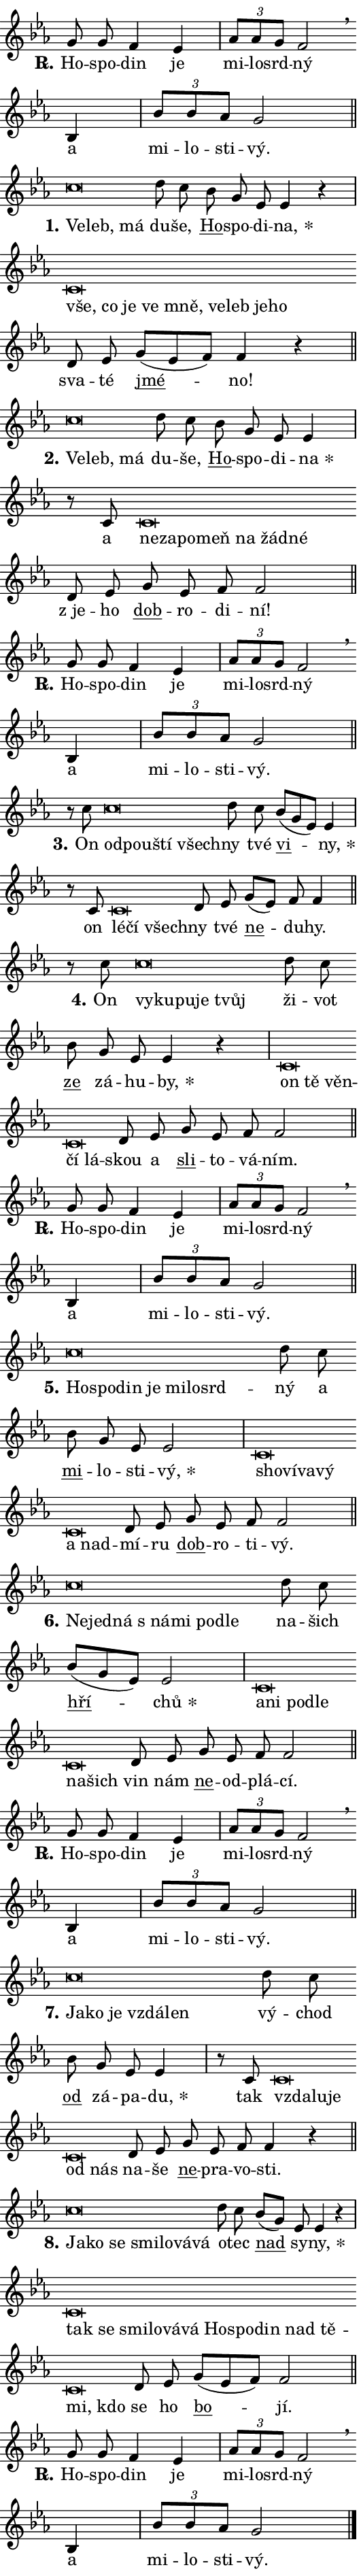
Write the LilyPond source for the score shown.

\version "2.24.0"
\header { tagline = "" }
\paper {
  indent = 0\cm
  top-margin = 0\cm
  right-margin = 0.13\cm % to fit lyric hyphens
  bottom-margin = 0\cm
  left-margin = 0\cm
  paper-width = 9\cm
  page-breaking = #ly:one-page-breaking
  system-system-spacing.basic-distance = #11
  score-system-spacing.basic-distance = #11
  ragged-last = ##f
}


%% Author: Thomas Morley
%% https://lists.gnu.org/archive/html/lilypond-user/2020-05/msg00002.html
#(define (line-position grob)
"Returns position of @var[grob} in current system:
   @code{'start}, if at first time-step
   @code{'end}, if at last time-step
   @code{'middle} otherwise
"
  (let* ((col (ly:item-get-column grob))
         (ln (ly:grob-object col 'left-neighbor))
         (rn (ly:grob-object col 'right-neighbor))
         (col-to-check-left (if (ly:grob? ln) ln col))
         (col-to-check-right (if (ly:grob? rn) rn col))
         (break-dir-left
           (and
             (ly:grob-property col-to-check-left 'non-musical #f)
             (ly:item-break-dir col-to-check-left)))
         (break-dir-right
           (and
             (ly:grob-property col-to-check-right 'non-musical #f)
             (ly:item-break-dir col-to-check-right))))
        (cond ((eqv? 1 break-dir-left) 'start)
              ((eqv? -1 break-dir-right) 'end)
              (else 'middle))))

#(define (tranparent-at-line-position vctor)
  (lambda (grob)
  "Relying on @code{line-position} select the relevant enry from @var{vctor}.
Used to determine transparency,"
    (case (line-position grob)
      ((end) (not (vector-ref vctor 0)))
      ((middle) (not (vector-ref vctor 1)))
      ((start) (not (vector-ref vctor 2))))))

noteHeadBreakVisibility =
#(define-music-function (break-visibility)(vector?)
"Makes @code{NoteHead}s transparent relying on @var{break-visibility}"
#{
  \override NoteHead.transparent =
    #(tranparent-at-line-position break-visibility)
#})

#(define delete-ledgers-for-transparent-note-heads
  (lambda (grob)
    "Reads whether a @code{NoteHead} is transparent.
If so this @code{NoteHead} is removed from @code{'note-heads} from
@var{grob}, which is supposed to be @code{LedgerLineSpanner}.
As a result ledgers are not printed for this @code{NoteHead}"
    (let* ((nhds-array (ly:grob-object grob 'note-heads))
           (nhds-list
             (if (ly:grob-array? nhds-array)
                 (ly:grob-array->list nhds-array)
                 '()))
           ;; Relies on the transparent-property being done before
           ;; Staff.LedgerLineSpanner.after-line-breaking is executed.
           ;; This is fragile ...
           (to-keep
             (remove
               (lambda (nhd)
                 (ly:grob-property nhd 'transparent #f))
               nhds-list)))
      ;; TODO find a better method to iterate over grob-arrays, similiar
      ;; to filter/remove etc for lists
      ;; For now rebuilt from scratch
      (set! (ly:grob-object grob 'note-heads)  '())
      (for-each
        (lambda (nhd)
          (ly:pointer-group-interface::add-grob grob 'note-heads nhd))
        to-keep))))

squashNotes = {
  \override NoteHead.X-extent = #'(-0.2 . 0.2)
  \override NoteHead.Y-extent = #'(-0.75 . 0)
  \override NoteHead.stencil =
    #(lambda (grob)
       (let ((pos (ly:grob-property grob 'staff-position)))
         (begin
           (if (< pos -7) (display "ERROR: Lower brevis then expected\n") (display ""))
           (if (<= pos -6) ly:text-interface::print ly:note-head::print))))
}
unSquashNotes = {
  \revert NoteHead.X-extent
  \revert NoteHead.Y-extent
  \revert NoteHead.stencil
}

hideNotes = \noteHeadBreakVisibility #begin-of-line-visible
unHideNotes = \noteHeadBreakVisibility #all-visible

% work-around for resetting accidentals
% https://lilypond.org/doc/v2.23/Documentation/notation/displaying-rhythms#unmetered-music
cadenzaMeasure = {
  \cadenzaOff
  \partial 1024 s1024
  \cadenzaOn
}

#(define-markup-command (accent layout props text) (markup?)
  "Underline accented syllable"
  (interpret-markup layout props
    #{\markup \override #'(offset . 4.3) \underline { #text }#}))

responsum = \markup \concat {
  "R" \hspace #-1.05 \path #0.1 #'((moveto 0 0.07) (lineto 0.9 0.8)) \hspace #0.05 "."
}

spaceSize = #0.6828661417322834 % exact space size for TeX Gyre Schola

\layout {
  \context {
    \Staff
    \remove "Time_signature_engraver"
    \override LedgerLineSpanner.after-line-breaking = #delete-ledgers-for-transparent-note-heads
  }
  \context {
    \Lyrics {
      \override LyricSpace.minimum-distance = \spaceSize
      \override LyricText.font-name = #"TeX Gyre Schola"
      \override LyricText.font-size = 1
      \override StanzaNumber.font-name = #"TeX Gyre Schola Bold"
      \override StanzaNumber.font-size = 1
    }
  }
  \context {
    \Score 
    \override NoteHead.text =
      #(lambda (grob) 
        (let ((pos (ly:grob-property grob 'staff-position)))
          #{\markup {
            \combine
              \halign #-0.55 \raise #(if (= pos -6) 0 0.5) \override #'(thickness . 2) \draw-line #'(3.2 . 0)
              \musicglyph "noteheads.sM1"
          }#}))
  }
}

% magnetic-lyrics.ily
%
%   written by
%     Jean Abou Samra <jean@abou-samra.fr>
%     Werner Lemberg <wl@gnu.org>
%
%   adapted by
%     Jiri Hon <jiri.hon@gmail.com>
%
% Version 2022-Apr-15

% https://www.mail-archive.com/lilypond-user@gnu.org/msg149350.html

#(define (Left_hyphen_pointer_engraver context)
   "Collect syllable-hyphen-syllable occurrences in lyrics and store
them in properties.  This engraver only looks to the left.  For
example, if the lyrics input is @code{foo -- bar}, it does the
following.

@itemize @bullet
@item
Set the @code{text} property of the @code{LyricHyphen} grob between
@q{foo} and @q{bar} to @code{foo}.

@item
Set the @code{left-hyphen} property of the @code{LyricText} grob with
text @q{foo} to the @code{LyricHyphen} grob between @q{foo} and
@q{bar}.
@end itemize

Use this auxiliary engraver in combination with the
@code{lyric-@/text::@/apply-@/magnetic-@/offset!} hook."
   (let ((hyphen #f)
         (text #f))
     (make-engraver
      (acknowledgers
       ((lyric-syllable-interface engraver grob source-engraver)
        (set! text grob)))
      (end-acknowledgers
       ((lyric-hyphen-interface engraver grob source-engraver)
        ;(when (not (grob::has-interface grob 'lyric-space-interface))
          (set! hyphen grob)));)
      ((stop-translation-timestep engraver)
       (when (and text hyphen)
         (ly:grob-set-object! text 'left-hyphen hyphen))
       (set! text #f)
       (set! hyphen #f)))))

#(define (lyric-text::apply-magnetic-offset! grob)
   "If the space between two syllables is less than the value in
property @code{LyricText@/.details@/.squash-threshold}, move the right
syllable to the left so that it gets concatenated with the left
syllable.

Use this function as a hook for
@code{LyricText@/.after-@/line-@/breaking} if the
@code{Left_@/hyphen_@/pointer_@/engraver} is active."
   (let ((hyphen (ly:grob-object grob 'left-hyphen #f)))
     (when hyphen
       (let ((left-text (ly:spanner-bound hyphen LEFT)))
         (when (grob::has-interface left-text 'lyric-syllable-interface)
           (let* ((common (ly:grob-common-refpoint grob left-text X))
                  (this-x-ext (ly:grob-extent grob common X))
                  (left-x-ext
                   (begin
                     ;; Trigger magnetism for left-text.
                     (ly:grob-property left-text 'after-line-breaking)
                     (ly:grob-extent left-text common X)))
                  ;; `delta` is the gap width between two syllables.
                  (delta (- (interval-start this-x-ext)
                            (interval-end left-x-ext)))
                  (details (ly:grob-property grob 'details))
                  (threshold (assoc-get 'squash-threshold details 0.2)))
             (when (< delta threshold)
               (let* (;; We have to manipulate the input text so that
                      ;; ligatures crossing syllable boundaries are not
                      ;; disabled.  For languages based on the Latin
                      ;; script this is essentially a beautification.
                      ;; However, for non-Western scripts it can be a
                      ;; necessity.
                      (lt (ly:grob-property left-text 'text))
                      (rt (ly:grob-property grob 'text))
                      (is-space (grob::has-interface hyphen 'lyric-space-interface))
                      (space (if is-space " " ""))
                      (extra-delta (if is-space spaceSize 0))
                      ;; Append new syllable.
                      (ltrt-space (if (and (string? lt) (string? rt))
                                (string-append lt space rt)
                                (make-concat-markup (list lt space rt))))
                      ;; Right-align `ltrt` to the right side.
                      (ltrt-space-markup (grob-interpret-markup
                               grob
                               (make-translate-markup
                                (cons (interval-length this-x-ext) 0)
                                (make-right-align-markup ltrt-space)))))
                 (begin
                   ;; Don't print `left-text`.
                   (ly:grob-set-property! left-text 'stencil #f)
                   ;; Set text and stencil (which holds all collected
                   ;; syllables so far) and shift it to the left.
                   (ly:grob-set-property! grob 'text ltrt-space)
                   (ly:grob-set-property! grob 'stencil ltrt-space-markup)
                   (ly:grob-translate-axis! grob (- (- delta extra-delta)) X))))))))))


#(define (lyric-hyphen::displace-bounds-first grob)
   ;; Make very sure this callback isn't triggered too early.
   (let ((left (ly:spanner-bound grob LEFT))
         (right (ly:spanner-bound grob RIGHT)))
     (ly:grob-property left 'after-line-breaking)
     (ly:grob-property right 'after-line-breaking)
     (ly:lyric-hyphen::print grob)))

squashThreshold = #0.4

\layout {
  \context {
    \Lyrics
    \consists #Left_hyphen_pointer_engraver
    \override LyricText.after-line-breaking =
      #lyric-text::apply-magnetic-offset!
    \override LyricHyphen.stencil = #lyric-hyphen::displace-bounds-first
    \override LyricText.details.squash-threshold = \squashThreshold
    \override LyricHyphen.minimum-distance = 0
    \override LyricHyphen.minimum-length = \squashThreshold
  }
}

squashText = \override LyricText.details.squash-threshold = 9999
unSquashText = \override LyricText.details.squash-threshold = \squashThreshold

leftText = \override LyricText.self-alignment-X = #LEFT
unLeftText = \revert LyricText.self-alignment-X

starOffset = #(lambda (grob) 
                (let ((x_offset (ly:self-alignment-interface::aligned-on-x-parent grob)))
                  (if (= x_offset 0) 0 (+ x_offset 1.2))))

star = #(define-music-function (syllable)(string?)
"Append star separator at the end of a syllable"
#{
  \once \override LyricText.X-offset = #starOffset
  \lyricmode { \markup {
    #syllable
    \override #'((font-name . "TeX Gyre Schola Bold")) \hspace #0.2 \lower #0.65 \larger "*"
  } }
#})

starAccent = #(define-music-function (syllable)(string?)
"Append star separator at the end of a syllable and make accent"
#{
  \once \override LyricText.X-offset = #starOffset
  \lyricmode { \markup {
    \accent #syllable
    \override #'((font-name . "TeX Gyre Schola Bold")) \hspace #0.2 \lower #0.65 \larger "*"
  } }
#})

breath = #(define-music-function (syllable)(string?)
"Append breathing indicator at the end of a syllable"
#{
  \lyricmode { \markup { #syllable "+" } }
#})

optionalBreath = #(define-music-function (syllable)(string?)
"Append optional breathing indicator at the end of a syllable"
#{
  \lyricmode { \markup { #syllable "(+)" } }
#})


\score {
    <<
        \new Voice = "melody" { \cadenzaOn \key es \major \relative { g'8 g f4 es \cadenzaMeasure \bar "|" \tuplet 3/2 { as8[ as g] } f2 \breathe \bar "" bes,4 \cadenzaMeasure \bar "|" \tuplet 3/2 { bes'8[ bes as] } g2 \cadenzaMeasure \bar "||" \break } }
        \new Lyrics \lyricsto "melody" { \lyricmode { \set stanza = \responsum
Ho -- spo -- din je mi -- lo -- srd -- ný a mi -- lo -- sti -- vý. } }
    >>
    \layout {}
}

\score {
    <<
        \new Voice = "melody" { \cadenzaOn \key es \major \relative { \squashNotes c''\breve*1/16 \hideNotes \breve*1/16 \breve*1/16 \bar "" \unHideNotes \unSquashNotes d8 c \bar "" bes g es es4 r \cadenzaMeasure \bar "|" \squashNotes c\breve*1/16 \hideNotes \breve*1/16 \bar "" \breve*1/16 \bar "" \breve*1/16 \bar "" \breve*1/16 \bar "" \breve*1/16 \bar "" \breve*1/16 \bar "" \breve*1/16 \breve*1/16 \bar "" \unHideNotes \unSquashNotes d8 es \bar "" g[( es f)] f4 r \cadenzaMeasure \bar "||" \break } }
        \new Lyrics \lyricsto "melody" { \lyricmode { \set stanza = "1."
\leftText Ve -- \squashText leb, má \unLeftText \unSquashText du -- še, \markup \accent Ho -- spo -- di -- \star na, \leftText vše, \squashText co je ve mně, ve -- leb je -- ho \unLeftText \unSquashText sva -- té \markup \accent jmé -- no! } }
    >>
    \layout {}
}

\score {
    <<
        \new Voice = "melody" { \cadenzaOn \key es \major \relative { \squashNotes c''\breve*1/16 \hideNotes \breve*1/16 \breve*1/16 \bar "" \unHideNotes \unSquashNotes d8 c \bar "" bes g es es4 \cadenzaMeasure \bar "|" r8 c \squashNotes c\breve*1/16 \hideNotes \breve*1/16 \bar "" \breve*1/16 \bar "" \breve*1/16 \bar "" \breve*1/16 \bar "" \breve*1/16 \breve*1/16 \bar "" \unHideNotes \unSquashNotes d8 es \bar "" g es f f2 \cadenzaMeasure \bar "||" \break } }
        \new Lyrics \lyricsto "melody" { \lyricmode { \set stanza = "2."
\leftText Ve -- \squashText leb, má \unLeftText \unSquashText du -- še, \markup \accent Ho -- spo -- di -- \star na a \leftText ne -- \squashText za -- po -- meň na žád -- né \unLeftText \unSquashText "z je" -- ho \markup \accent dob -- ro -- di -- ní! } }
    >>
    \layout {}
}

\score {
    <<
        \new Voice = "melody" { \cadenzaOn \key es \major \relative { g'8 g f4 es \cadenzaMeasure \bar "|" \tuplet 3/2 { as8[ as g] } f2 \breathe \bar "" bes,4 \cadenzaMeasure \bar "|" \tuplet 3/2 { bes'8[ bes as] } g2 \cadenzaMeasure \bar "||" \break } }
        \new Lyrics \lyricsto "melody" { \lyricmode { \set stanza = \responsum
Ho -- spo -- din je mi -- lo -- srd -- ný a mi -- lo -- sti -- vý. } }
    >>
    \layout {}
}

\score {
    <<
        \new Voice = "melody" { \cadenzaOn \key es \major \relative { r8 c''8 \squashNotes c\breve*1/16 \hideNotes \breve*1/16 \bar "" \breve*1/16 \breve*1/16 \bar "" \unHideNotes \unSquashNotes d8 c \bar "" bes[( g es)] es4 \cadenzaMeasure \bar "|" r8 c \squashNotes c\breve*1/16 \hideNotes \breve*1/16 \breve*1/16 \bar "" \unHideNotes \unSquashNotes d8 es \bar "" g[( es)] f f4 \cadenzaMeasure \bar "||" \break } }
        \new Lyrics \lyricsto "melody" { \lyricmode { \set stanza = "3."
On \leftText od -- \squashText pou -- ští všech -- \unLeftText \unSquashText ny tvé \markup \accent vi -- \star ny, on \leftText lé -- \squashText čí všech -- \unLeftText \unSquashText ny tvé \markup \accent ne -- du -- hy. } }
    >>
    \layout {}
}

\score {
    <<
        \new Voice = "melody" { \cadenzaOn \key es \major \relative { r8 c''8 \squashNotes c\breve*1/16 \hideNotes \breve*1/16 \bar "" \breve*1/16 \bar "" \breve*1/16 \breve*1/16 \bar "" \unHideNotes \unSquashNotes d8 c \bar "" bes g es es4 r \cadenzaMeasure \bar "|" \squashNotes c\breve*1/16 \hideNotes \breve*1/16 \bar "" \breve*1/16 \bar "" \breve*1/16 \breve*1/16 \bar "" \unHideNotes \unSquashNotes d8 es \bar "" g es f f2 \cadenzaMeasure \bar "||" \break } }
        \new Lyrics \lyricsto "melody" { \lyricmode { \set stanza = "4."
On \leftText vy -- \squashText ku -- pu -- je tvůj \unLeftText \unSquashText ži -- vot \markup \accent ze zá -- hu -- \star by, \leftText on \squashText tě věn -- čí lá -- \unLeftText \unSquashText skou a \markup \accent sli -- to -- vá -- ním. } }
    >>
    \layout {}
}

\score {
    <<
        \new Voice = "melody" { \cadenzaOn \key es \major \relative { g'8 g f4 es \cadenzaMeasure \bar "|" \tuplet 3/2 { as8[ as g] } f2 \breathe \bar "" bes,4 \cadenzaMeasure \bar "|" \tuplet 3/2 { bes'8[ bes as] } g2 \cadenzaMeasure \bar "||" \break } }
        \new Lyrics \lyricsto "melody" { \lyricmode { \set stanza = \responsum
Ho -- spo -- din je mi -- lo -- srd -- ný a mi -- lo -- sti -- vý. } }
    >>
    \layout {}
}

\score {
    <<
        \new Voice = "melody" { \cadenzaOn \key es \major \relative { \squashNotes c''\breve*1/16 \hideNotes \breve*1/16 \bar "" \breve*1/16 \bar "" \breve*1/16 \bar "" \breve*1/16 \bar "" \breve*1/16 \breve*1/16 \bar "" \unHideNotes \unSquashNotes d8 c \bar "" bes g es es2 \cadenzaMeasure \bar "|" \squashNotes c\breve*1/16 \hideNotes \breve*1/16 \bar "" \breve*1/16 \bar "" \breve*1/16 \bar "" \breve*1/16 \breve*1/16 \bar "" \unHideNotes \unSquashNotes d8 es \bar "" g es f f2 \cadenzaMeasure \bar "||" \break } }
        \new Lyrics \lyricsto "melody" { \lyricmode { \set stanza = "5."
\leftText Ho -- \squashText spo -- din je mi -- lo -- srd -- \unLeftText \unSquashText ný a \markup \accent mi -- lo -- sti -- \star vý, \leftText sho -- \squashText ví -- va -- vý a nad -- \unLeftText \unSquashText mí -- ru \markup \accent dob -- ro -- ti -- vý. } }
    >>
    \layout {}
}

\score {
    <<
        \new Voice = "melody" { \cadenzaOn \key es \major \relative { \squashNotes c''\breve*1/16 \hideNotes \breve*1/16 \bar "" \breve*1/16 \bar "" \breve*1/16 \bar "" \breve*1/16 \bar "" \breve*1/16 \breve*1/16 \bar "" \unHideNotes \unSquashNotes d8 c \bar "" bes[( g es)] es2 \cadenzaMeasure \bar "|" \squashNotes c\breve*1/16 \hideNotes \breve*1/16 \bar "" \breve*1/16 \bar "" \breve*1/16 \bar "" \breve*1/16 \breve*1/16 \bar "" \unHideNotes \unSquashNotes d8 es \bar "" g es f f2 \cadenzaMeasure \bar "||" \break } }
        \new Lyrics \lyricsto "melody" { \lyricmode { \set stanza = "6."
\leftText Ne -- \squashText jed -- ná "s ná" -- mi po -- dle \unLeftText \unSquashText na -- šich \markup \accent hří -- \star chů \leftText a -- \squashText ni po -- dle na -- šich \unLeftText \unSquashText vin nám \markup \accent ne -- od -- plá -- cí. } }
    >>
    \layout {}
}

\score {
    <<
        \new Voice = "melody" { \cadenzaOn \key es \major \relative { g'8 g f4 es \cadenzaMeasure \bar "|" \tuplet 3/2 { as8[ as g] } f2 \breathe \bar "" bes,4 \cadenzaMeasure \bar "|" \tuplet 3/2 { bes'8[ bes as] } g2 \cadenzaMeasure \bar "||" \break } }
        \new Lyrics \lyricsto "melody" { \lyricmode { \set stanza = \responsum
Ho -- spo -- din je mi -- lo -- srd -- ný a mi -- lo -- sti -- vý. } }
    >>
    \layout {}
}

\score {
    <<
        \new Voice = "melody" { \cadenzaOn \key es \major \relative { \squashNotes c''\breve*1/16 \hideNotes \breve*1/16 \bar "" \breve*1/16 \bar "" \breve*1/16 \breve*1/16 \bar "" \unHideNotes \unSquashNotes d8 c \bar "" bes g es es4 \cadenzaMeasure \bar "|" r8 c8 \squashNotes c\breve*1/16 \hideNotes \breve*1/16 \bar "" \breve*1/16 \bar "" \breve*1/16 \breve*1/16 \bar "" \unHideNotes \unSquashNotes d8 es \bar "" g es f f4 r \cadenzaMeasure \bar "||" \break } }
        \new Lyrics \lyricsto "melody" { \lyricmode { \set stanza = "7."
\leftText Ja -- \squashText ko je vzdá -- len \unLeftText \unSquashText vý -- chod \markup \accent od zá -- pa -- \star du, tak \leftText vzda -- \squashText lu -- je od nás \unLeftText \unSquashText na -- še \markup \accent ne -- pra -- vo -- sti. } }
    >>
    \layout {}
}

\score {
    <<
        \new Voice = "melody" { \cadenzaOn \key es \major \relative { \squashNotes c''\breve*1/16 \hideNotes \breve*1/16 \bar "" \breve*1/16 \bar "" \breve*1/16 \bar "" \breve*1/16 \bar "" \breve*1/16 \breve*1/16 \bar "" \unHideNotes \unSquashNotes d8 c \bar "" bes[( g)] es es4 r \cadenzaMeasure \bar "|" \squashNotes c\breve*1/16 \hideNotes \breve*1/16 \bar "" \breve*1/16 \bar "" \breve*1/16 \bar "" \breve*1/16 \bar "" \breve*1/16 \bar "" \breve*1/16 \bar "" \breve*1/16 \bar "" \breve*1/16 \bar "" \breve*1/16 \bar "" \breve*1/16 \bar "" \breve*1/16 \breve*1/16 \bar "" \unHideNotes \unSquashNotes d8 es \bar "" g[( es f)] f2 \cadenzaMeasure \bar "||" \break } }
        \new Lyrics \lyricsto "melody" { \lyricmode { \set stanza = "8."
\leftText Ja -- \squashText ko se smi -- lo -- vá -- vá \unLeftText \unSquashText o -- tec \markup \accent nad sy -- \star ny, \leftText tak \squashText se smi -- lo -- vá -- vá Ho -- spo -- din nad tě -- mi, kdo \unLeftText \unSquashText se ho \markup \accent bo -- jí. } }
    >>
    \layout {}
}

\score {
    <<
        \new Voice = "melody" { \cadenzaOn \key es \major \relative { g'8 g f4 es \cadenzaMeasure \bar "|" \tuplet 3/2 { as8[ as g] } f2 \breathe \bar "" bes,4 \cadenzaMeasure \bar "|" \tuplet 3/2 { bes'8[ bes as] } g2 \cadenzaMeasure \bar "||" \break } \bar "|." }
        \new Lyrics \lyricsto "melody" { \lyricmode { \set stanza = \responsum
Ho -- spo -- din je mi -- lo -- srd -- ný a mi -- lo -- sti -- vý. } }
    >>
    \layout {}
}
